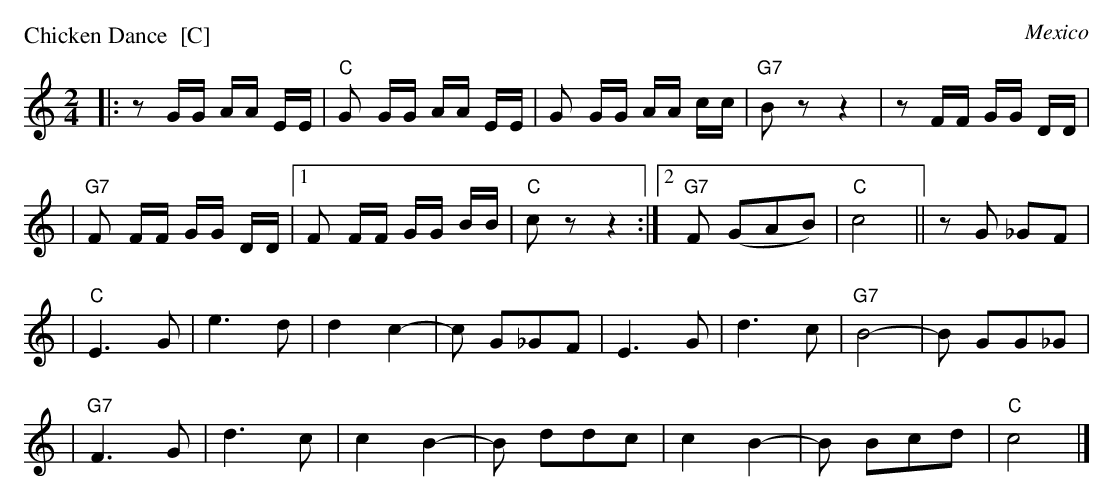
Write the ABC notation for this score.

X:1
P: Chicken Dance  [C]
O: Mexico
M: 2/4
L: 1/8
K: C
|: z G/G/ A/A/ E/E/ | "C"G G/G/ A/A/ E/E/ | G G/G/ A/A/ c/c/ | "G7"B z z2 | z F/F/ G/G/ D/D/ |
| "G7"F F/F/ G/G/ D/D/ |1 F F/F/ G/G/ B/B/ | "C"c z z2 :|2 "G7"F (GAB) | "C"c4 || zG _GF |
| "C"E3 G | e3 d | d2 c2- | c G_GF | E3 G | d3 c | "G7"B4- | B GG_G |
| "G7"F3 G | d3 c | c2 B2- | B ddc | c2 B2- | B Bcd | "C"c4 |]
